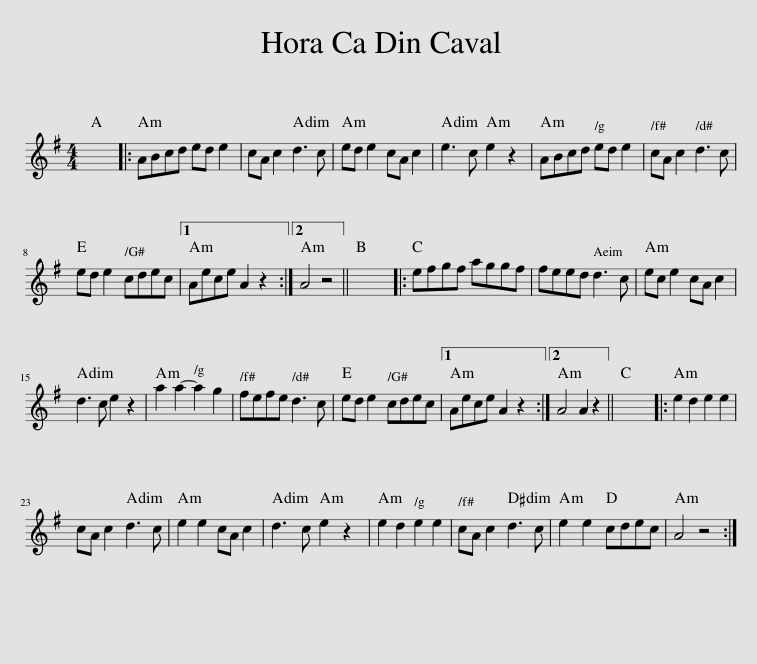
X:1
L:1/8
M:4/4
I:linebreak $
K:G
V:1 treble
V:1
 x8 |: ABcd ed e2 | cA c2 d3 c | ed e2 cA c2 | e3 c e2 z2 | %5
 ABcd ed e2 | cA c2 d3 c |$ ed e2 cdec |1 Aece A2 z2 :|2 A4 z4 || %10
 x8 |: efgf aggf | feed d3 c | ec e2 cA c2 |$ d3 c e2 z2 | %15
 a2 a2- a2 g2 | fefe d3 c | ed e2 cdec |1 Aece A2 z2 :|2 A4 A2 z2 || %20
 x8 |: e2 d2 e2 e2 |$ cA c2 d3 c | e2 e2 cA c2 | d3 c e2 z2 | %25
 e2 d2 e2 e2 | cA c2 d3 c | e2 e2 cdec | A4 z4 :| %29
